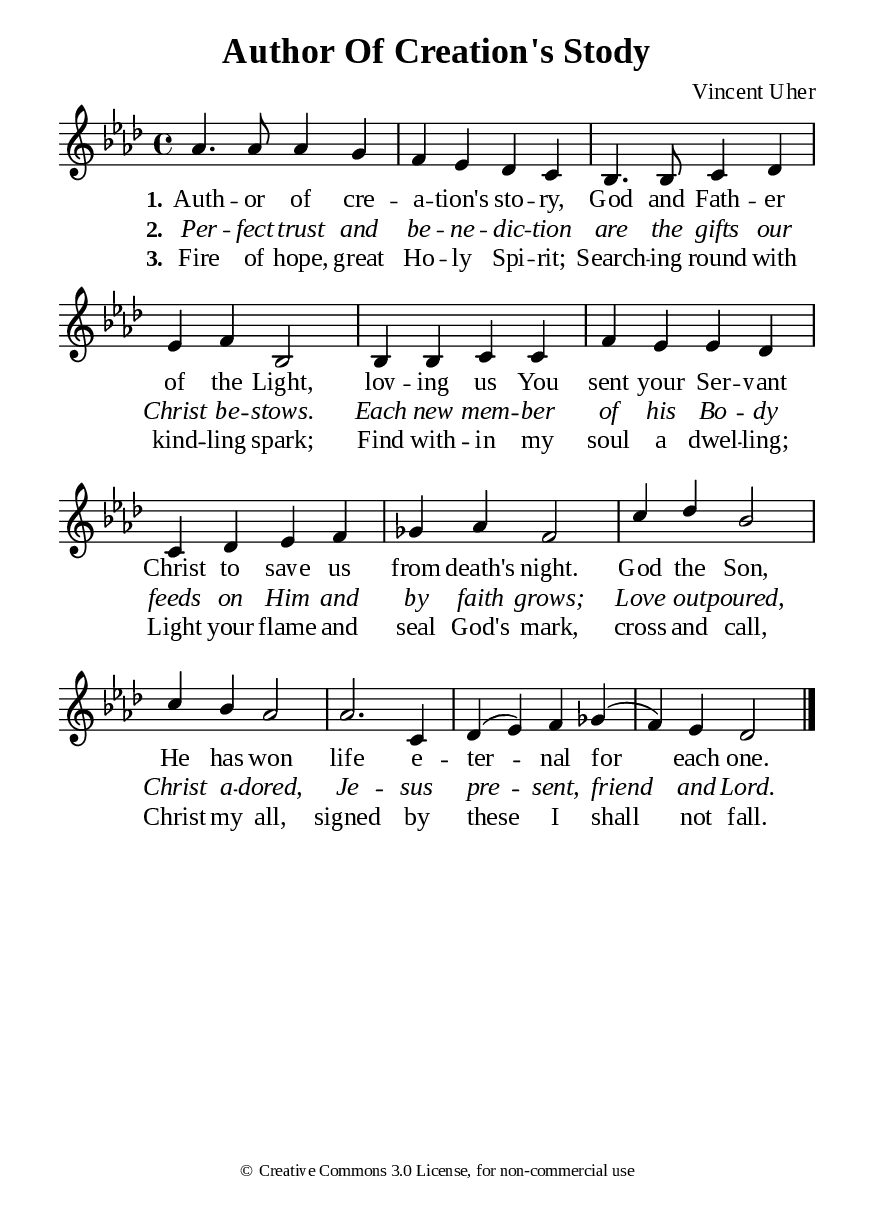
\version "2.18.2"

\header {
  title = "Author Of Creation's Stody"
  composer = "Vincent Uher"
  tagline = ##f
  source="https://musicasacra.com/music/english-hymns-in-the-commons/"
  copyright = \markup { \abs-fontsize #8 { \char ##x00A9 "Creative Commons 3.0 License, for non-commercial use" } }
}

global= {
  \key f \minor
  \time 4/4
  \override Score.BarNumber.break-visibility = ##(#f #f #f)
}

\paper {
  #(set-paper-size "a5")
  top-margin = 10\mm
  bottom-margin = 5\mm
  left-margin = 10\mm
  right-margin = 10\mm
  indent = #0
  #(define fonts
	 (make-pango-font-tree "Liberation Serif"
	 		       "Liberation Serif"
			       "Liberation Serif"
			       (/ 20 20)))
  system-system-spacing = #'((basic-distance . 3) (padding . 3))
}

printItalic = \with {
  \override LyricText.font-shape = #'italic
}

% Verse music
musicVerseSoprano = \relative c'' {
  aes4. aes8 aes4 g |
  f ees des c |
  bes4. bes8 c4 des |
  ees f bes,2 |
  bes4 bes c c |
  f ees ees des |
  c des ees f |
  ges aes f2 |
  c'4 des bes2 |
  c4 bes4 aes2 |
  aes2. c,4 |
  des (ees) f ges ( |
  f) ees des2 \bar "|."
}

% Verse lyrics
verseOne = \lyricmode {
  \set stanza = #"1."
  Auth -- or of cre -- a -- tion's sto -- ry, God and Fath -- er of the Light,
  lov -- ing us You sent your Ser -- vant Christ to save us from death's night.
  God the Son, He has won life e -- ter -- nal for each one.
}

verseTwo = \lyricmode {
  \set stanza = #"2."
  Per -- fect trust and be -- ne -- dic -- tion are the gifts our Christ be -- stows.
  Each new mem -- ber of his Bo -- dy feeds on Him and by faith grows;
  Love out -- poured, Christ a -- dored, Je -- sus pre -- sent, friend and Lord.
}

verseThree = \lyricmode {
  \set stanza = #"3."
  Fire of hope, great Ho -- ly Spi -- rit; Search -- ing round with kind -- ling spark;
  Find with -- in my soul a dwel -- ling; Light your flame and seal God's mark,
  cross and call, Christ my all, signed by these I shall not fall.
}

% Layout
\score {
    \new ChoirStaff <<
      \new Staff <<
        \clef "treble"
        \new Voice = "sopranos" { \global \stemUp \slurUp \musicVerseSoprano }
      >>
      \new Lyrics \lyricsto sopranos \verseOne
      \new Lyrics \printItalic \lyricsto sopranos \verseTwo
      \new Lyrics \lyricsto sopranos \verseThree
    >>
}
